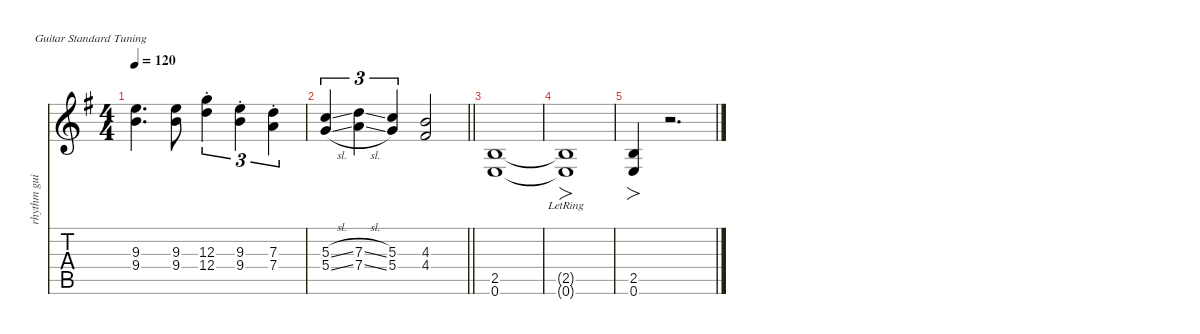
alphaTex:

\defaultSystemsLayout 4
\hideDynamics
\bracketExtendMode nobrackets
\otherSystemsTrackNameOrientation horizontal
\track ("rhythm guitar" "rhythm gui") {defaultSystemsLayout 8 instrument distortionguitar}
\staff {score tabs}
\tuning (E4 B3 G3 D3 A2 E2)
\ts (4 4)
\tempo 120
\clef g2
\ks eminor
(9.4{acc forcenatural} 9.3{acc forcenatural}).4{d dy f beam Down} (9.3{acc forcenatural} 9.4{acc forcenatural}).8{beam Down} (12.4{st acc forcenatural} 12.3{st acc forcenatural}).4{tu (3 2) beam Down} (9.3{st acc forcenatural} 9.4{st acc forcenatural}).4{tu (3 2) beam Down} (7.4{st acc forcenatural} 7.3{st acc forcenatural}).4{tu (3 2) beam Down} |
\barLineRight lightlight
(5.3{sl acc forcenatural} 5.4{sl acc forcenatural}).4{tu (3 2) beam Up} (7.3{sl acc forcenatural} 7.4{sl acc forcenatural}).4{tu (3 2) beam Down} (5.3{acc forcenatural} 5.4{acc forcenatural}).4{tu (3 2) beam Up} (4.4{acc #} 4.3{acc forcenatural}).2{beam Up} |
(0.6{acc forcenatural} 2.5{acc forcenatural}).1{beam Up} |
(0.6{lr t acc forcenatural} 2.5{lr t acc forcenatural}).1{fo beam Up} |
(0.6{acc forcenatural} 2.5{acc forcenatural}).4{fo beam Up} r.2{d beam Up}
